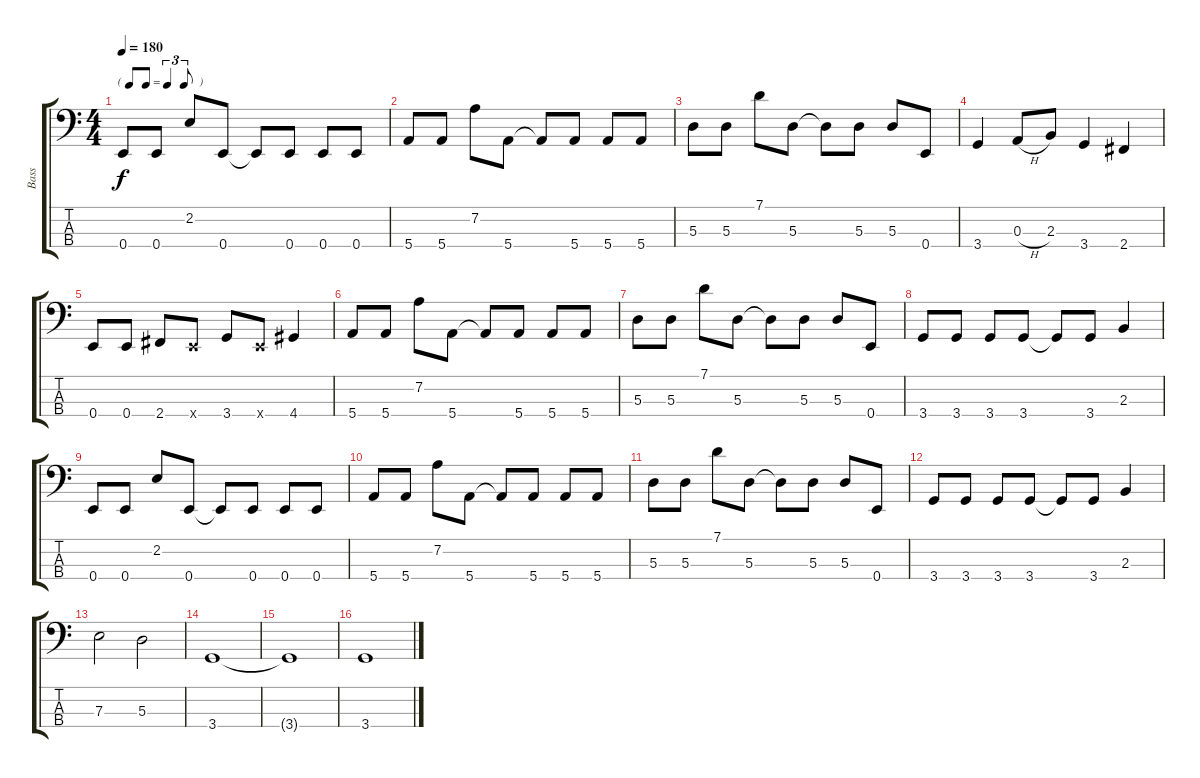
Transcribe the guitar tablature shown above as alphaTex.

\track ("Bass" "Bass") {instrument electricbassfinger}
\staff {score tabs}
\tuning (G2 D2 A1 E1) {hide}
\ts (4 4)
\tf triplet8th
\tempo 180
\clef f4
\ks c
0.4.8{dy f} 0.4.8 2.2.8 0.4.8 0.4{t}.8 0.4.8 0.4.8 0.4.8 |
5.4.8 5.4.8 7.2.8 5.4.8 5.4{t}.8 5.4.8 5.4.8 5.4.8 |
5.3.8 5.3.8 7.1.8 5.3.8 5.3{t}.8 5.3.8 5.3.8 0.4.8 |
3.4.4 0.3{h}.8 2.3.8 3.4.4 2.4.4 |
0.4.8 0.4.8 2.4.8 0.4{x}.8 3.4.8 0.4{x}.8 4.4.4 |
5.4.8 5.4.8 7.2.8 5.4.8 5.4{t}.8 5.4.8 5.4.8 5.4.8 |
5.3.8 5.3.8 7.1.8 5.3.8 5.3{t}.8 5.3.8 5.3.8 0.4.8 |
3.4.8 3.4.8 3.4.8 3.4.8 3.4{t}.8 3.4.8 2.3.4 |
0.4.8 0.4.8 2.2.8 0.4.8 0.4{t}.8 0.4.8 0.4.8 0.4.8 |
5.4.8 5.4.8 7.2.8 5.4.8 5.4{t}.8 5.4.8 5.4.8 5.4.8 |
5.3.8 5.3.8 7.1.8 5.3.8 5.3{t}.8 5.3.8 5.3.8 0.4.8 |
3.4.8 3.4.8 3.4.8 3.4.8 3.4{t}.8 3.4.8 2.3.4 |
7.3.2 5.3.2 |
3.4.1 |
3.4{t}.1 |
3.4.1
